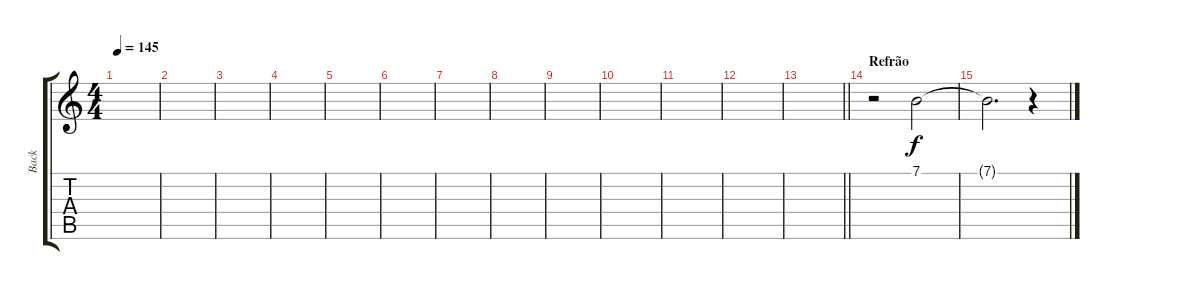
\track ("Back" "Back") {instrument tuba}
\staff {score tabs}
\tuning (E4 B3 G3 D3 A2 E2) {hide}
\ts (4 4)
\tempo 145
\clef g2
\ks c
|
|
|
|
|
|
|
|
|
|
|
|
\barLineRight lightlight
|
\section ("" "Refrão")
r.2 7.1.2 |
7.1{t}.2{d} r.4
